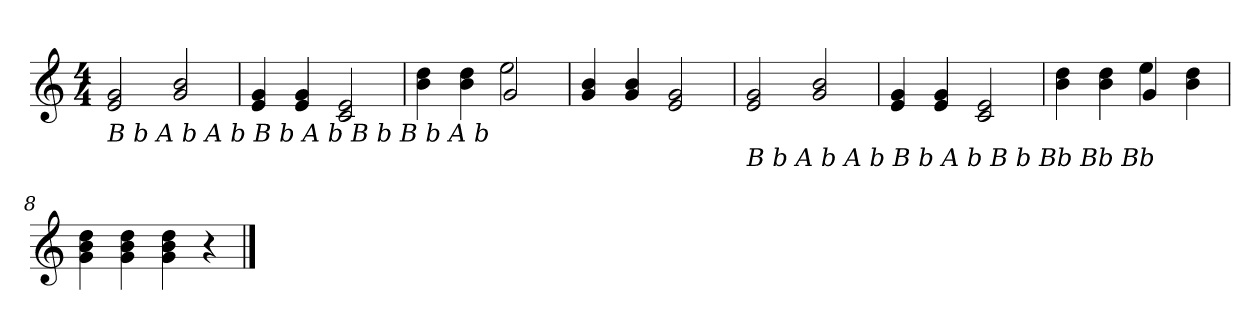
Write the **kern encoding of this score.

**kern
*part1
*staff1
!!LO:PB:g=z
*
*k[]
*C:
*M4/4
=1
!LO:TX:b:i:t=B     b        A      b          A        b         B        b        A         b        B       b        B          b       A      b
2ei/ 2gi
2gi/ 2bi
=2
4ei/ 4gi
4ei/ 4gi
2ci/ 2ei
=3
*^
4bi\ 4ddi	2ryy
4bi\ 4ddi	.
2gi/	2eei\
*v	*v
=4
4gi/ 4bi
4gi/ 4bi
2ei/ 2gi
!!LO:LB:g=z
=5
!LO:TX:b:i:t=B       b      A       b        A        b        B      b         A        b        B        b          Bb      Bb      Bb
2ei/ 2gi
2gi/ 2bi
=6
4ei/ 4gi
4ei/ 4gi
2ci/ 2ei
=7
*^
4bi\ 4ddi	2ryy
4bi\ 4ddi	.
4gi/	4eei\
4bi\ 4ddi	4ryy
*v	*v
=8
4gi\ 4bi 4ddi
4gi\ 4bi 4ddi
4gi\ 4bi 4ddi
4r
==
*-
